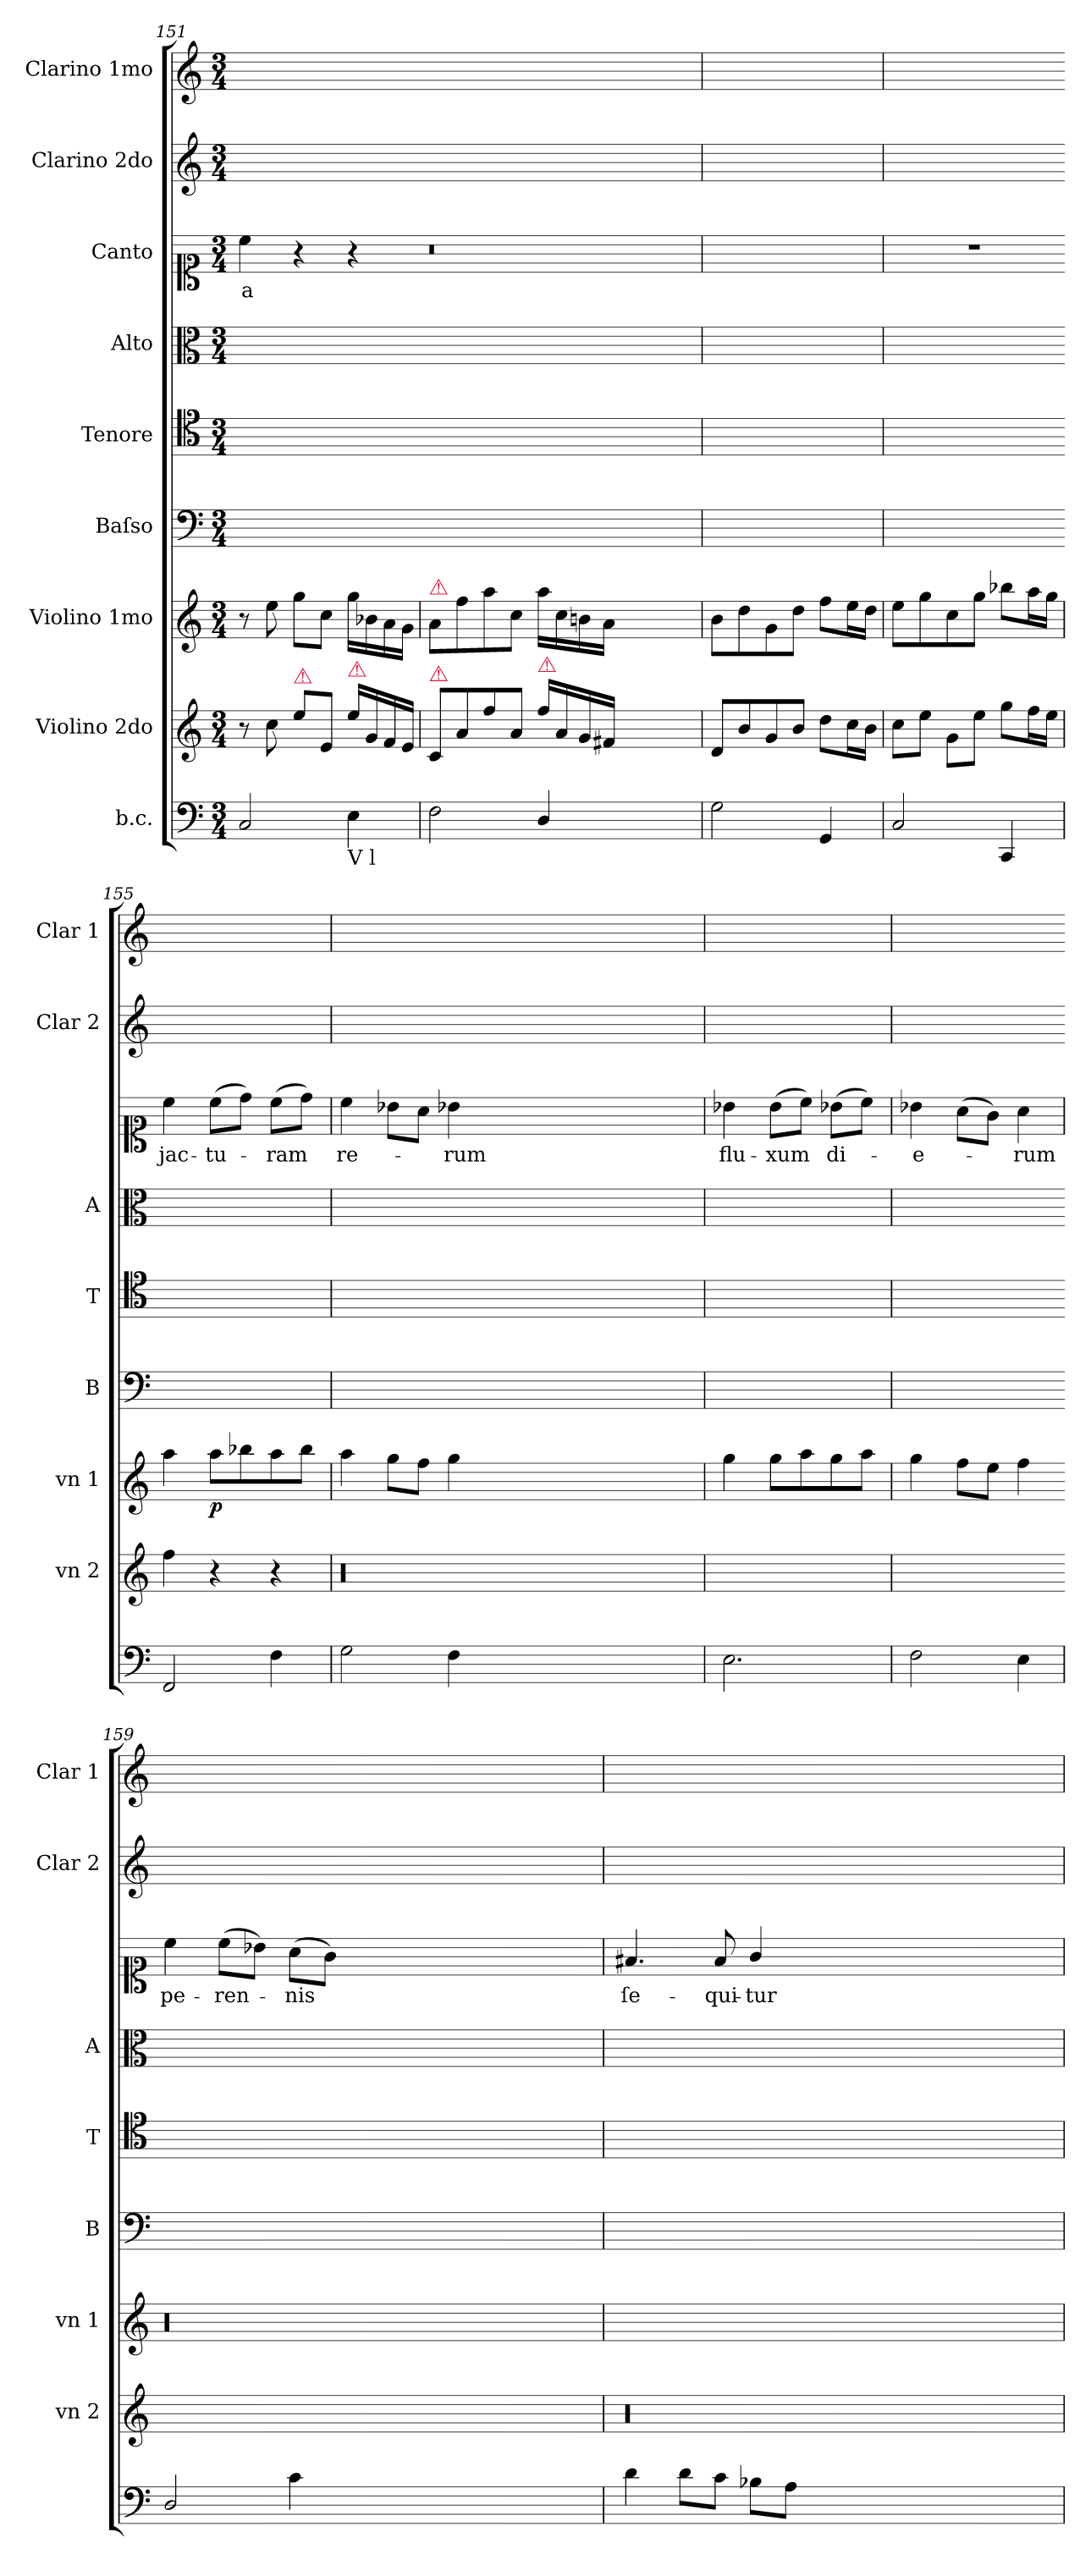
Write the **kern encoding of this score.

**kern	**kern	**kern	**dynam	**kern	**kern	**kern	**kern	**text	**kern	**kern
*part9	*part8	*part7	*part7	*part6	*part5	*part4	*part3	*part3	*part2	*part1
*staff9	*staff8	*staff7	*staff7	*staff6	*staff5	*staff4	*staff3	*staff3	*staff2	*staff1
*I"b.c.	*I"Violino 2do	*I"Violino 1mo	*	*I"Baſso	*I"Tenore	*I"Alto	*I"Canto	*	*I"Clarino 2do	*I"Clarino 1mo
*	*I'vn 2	*I'vn 1	*	*I'B	*I'T	*I'A	*	*	*I'Clar 2	*I'Clar 1
*clefF4	*clefG2	*clefG2	*	*clefF4	*clefC4	*clefC3	*clefC1	*	*clefG2	*clefG2
*k[]	*k[]	*k[]	*	*k[]	*k[]	*k[]	*k[]	*	*k[]	*k[]
*M3/4	*M3/4	*M3/4	*	*M3/4	*M3/4	*M3/4	*M3/4	*	*M3/4	*M3/4
=151	=151	=151	=151	=151	=151	=151	=151	=151	=151	=151
2C/	8r	8r	.	2.ryy	2.ryy	2.ryy	4cc\	-a	2.ryy	2.ryy
.	8cc\	8ee\	.	.	.	.	.	.	.	.
!	!LO:TX:a:color=crimson:t=⚠	!	!	!	!	!	!	!	!	!
.	8ee\L	8gg\L	.	.	.	.	4r	.	.	.
.	8e/J	8cc\J	.	.	.	.	.	.	.	.
!	!LO:TX:a:color=crimson:t=⚠	!	!	!	!	!	!	!	!	!
!LO:TX:b:t=V l	!	!	!	!	!	!	!	!	!	!
4E\	16ee\LL	16gg\LL	.	.	.	.	4r	.	.	.
.	16g/	16b-X\	.	.	.	.	.	.	.	.
.	16f/	16a\	.	.	.	.	.	.	.	.
.	16e/JJ	16g\JJ	.	.	.	.	.	.	.	.
=152	=152	=152	=152	=152	=152	=152	=152-	=152	=152	=152
!	!	!LO:TX:a:color=crimson:t=⚠	!	!	!	!	!	!	!	!
!	!LO:TX:a:color=crimson:t=⚠	!	!	!	!	!	!	!	!	!
!	!	!	!	!	!	!	!LO:N:vis=0	!	!	!
2F\	8c/L	8a/L	.	2.ryy	2.ryy	2.ryy	1.r	.	2.ryy	2.ryy
.	8a/	8ff\	.	.	.	.	.	.	.	.
.	8ff\	8aa\	.	.	.	.	.	.	.	.
.	8a/J	8cc\J	.	.	.	.	.	.	.	.
!	!LO:TX:a:color=crimson:t=⚠	!	!	!	!	!	!	!	!	!
4D/	16ff\LL	16aa\LL	.	.	.	.	.	.	.	.
.	16a/	16cc\	.	.	.	.	.	.	.	.
.	16g/	16bn\	.	.	.	.	.	.	.	.
.	16f#X/JJ	16a\JJ	.	.	.	.	.	.	.	.
2.ryy	2.ryy	2.ryy	.	2.ryy	2.ryy	2.ryy	.	.	2.ryy	2.ryy
=153	=153	=153	=153	=153	=153	=153	=153	=153	=153	=153
2G\	8d/L	8b\L	.	2.ryy	2.ryy	2.ryy	2.ryy	.	2.ryy	2.ryy
.	8b/	8dd\	.	.	.	.	.	.	.	.
.	8g/	8g\	.	.	.	.	.	.	.	.
.	8b/J	8dd\J	.	.	.	.	.	.	.	.
4GG/	8dd\L	8ff\L	.	.	.	.	.	.	.	.
.	16cc\L	16ee\L	.	.	.	.	.	.	.	.
.	16b\JJ	16dd\JJ	.	.	.	.	.	.	.	.
=154	=154	=154	=154	=154	=154	=154	=154	=154	=154	=154
2C/	8cc\L	8ee\L	.	2.ryy	2.ryy	2.ryy	2.r	.	2.ryy	2.ryy
.	8ee\J	8gg\	.	.	.	.	.	.	.	.
.	8g\L	8cc\	.	.	.	.	.	.	.	.
.	8ee\J	8gg\J	.	.	.	.	.	.	.	.
4CC/	8gg\L	8bb-X\L	.	.	.	.	.	.	.	.
.	16ff\L	16aa\L	.	.	.	.	.	.	.	.
.	16ee\JJ	16gg\JJ	.	.	.	.	.	.	.	.
=155	=155	=155	=155	=155	=155	=155	=155-	=155	=155	=155
2FF/	4ff\	4aa\	.	2.ryy	2.ryy	2.ryy	4cc\	jac-	2.ryy	2.ryy
!	!	!	!LO:DY:b	!	!	!	!	!	!	!
.	4r	8aa\L	p	.	.	.	(8cc\L	-tu-	.	.
.	.	8bb-X\	.	.	.	.	8dd\J)	.	.	.
4F\	4r	8aa\	.	.	.	.	(8cc\L	-ram	.	.
.	.	8bb-\J	.	.	.	.	8dd\J)	.	.	.
=156	=156	=156	=156	=156	=156	=156	=156	=156	=156	=156
!	!LO:N:vis=00	!	!	!	!	!	!	!	!	!
2G\	0.r	4aa\	.	2.ryy	2.ryy	2.ryy	4cc\	re-	2.ryy	2.ryy
.	.	8gg\L	.	.	.	.	8b-X\L	.	.	.
.	.	8ff\J	.	.	.	.	8a\J	.	.	.
4F\	.	4gg\	.	.	.	.	4b-X\	-rum	.	.
0ryy	.	0ryy	.	0ryy	0ryy	0ryy	0ryy	.	0ryy	0ryy
4ryy	.	4ryy	.	4ryy	4ryy	4ryy	4ryy	.	4ryy	4ryy
=157	=157	=157	=157	=157	=157	=157	=157	=157	=157	=157
2.E\	2.ryy	4gg\	.	2.ryy	2.ryy	2.ryy	4b-X\	flu-	2.ryy	2.ryy
.	.	8gg\L	.	.	.	.	(8b-\L	-xum	.	.
.	.	8aa\	.	.	.	.	8cc\J)	.	.	.
.	.	8gg\	.	.	.	.	(8b-X\L	di-	.	.
.	.	8aa\J	.	.	.	.	8cc\J)	.	.	.
=158	=158	=158	=158	=158	=158	=158	=158	=158	=158	=158
2F\	2.ryy	4gg\	.	2.ryy	2.ryy	2.ryy	4b-X\	-e-	2.ryy	2.ryy
.	.	8ff\L	.	.	.	.	(8a\L	.	.	.
.	.	8ee\J	.	.	.	.	8g\J)	.	.	.
4E\	.	4ff\	.	.	.	.	4a\	-rum	.	.
=159	=159	=159-	=159	=159	=159	=159	=159	=159	=159	=159
!	!	!LO:N:vis=00	!	!	!	!	!	!	!	!
2D/	0.ryy	0.r	.	2.ryy	2.ryy	2.ryy	4cc\	pe-	2.ryy	2.ryy
.	.	.	.	.	.	.	(8cc\L	-ren-	.	.
.	.	.	.	.	.	.	8b-X\J)	.	.	.
4c\	.	.	.	.	.	.	(8a\L	-nis	.	.
.	.	.	.	.	.	.	8g\J)	.	.	.
0ryy	.	.	.	0ryy	0ryy	0ryy	0ryy	.	0ryy	0ryy
4ryy	.	.	.	4ryy	4ryy	4ryy	4ryy	.	4ryy	4ryy
=160	=160	=160	=160	=160	=160	=160	=160	=160	=160	=160
!	!LO:N:vis=00	!	!	!	!	!	!	!	!	!
4d\	0.r	0.ryy	.	2.ryy	2.ryy	2.ryy	4.f#X/	ſe-	2.ryy	2.ryy
8d\L	.	.	.	.	.	.	.	.	.	.
8c\J	.	.	.	.	.	.	8f#/	-qui-	.	.
8B-X\L	.	.	.	.	.	.	4g/	-tur	.	.
8A\J	.	.	.	.	.	.	.	.	.	.
0ryy	.	.	.	0ryy	0ryy	0ryy	0ryy	.	0ryy	0ryy
4ryy	.	.	.	4ryy	4ryy	4ryy	4ryy	.	4ryy	4ryy
=	=	=	=	=	=	=	=	=	=	=
*-	*-	*-	*-	*-	*-	*-	*-	*-	*-	*-
